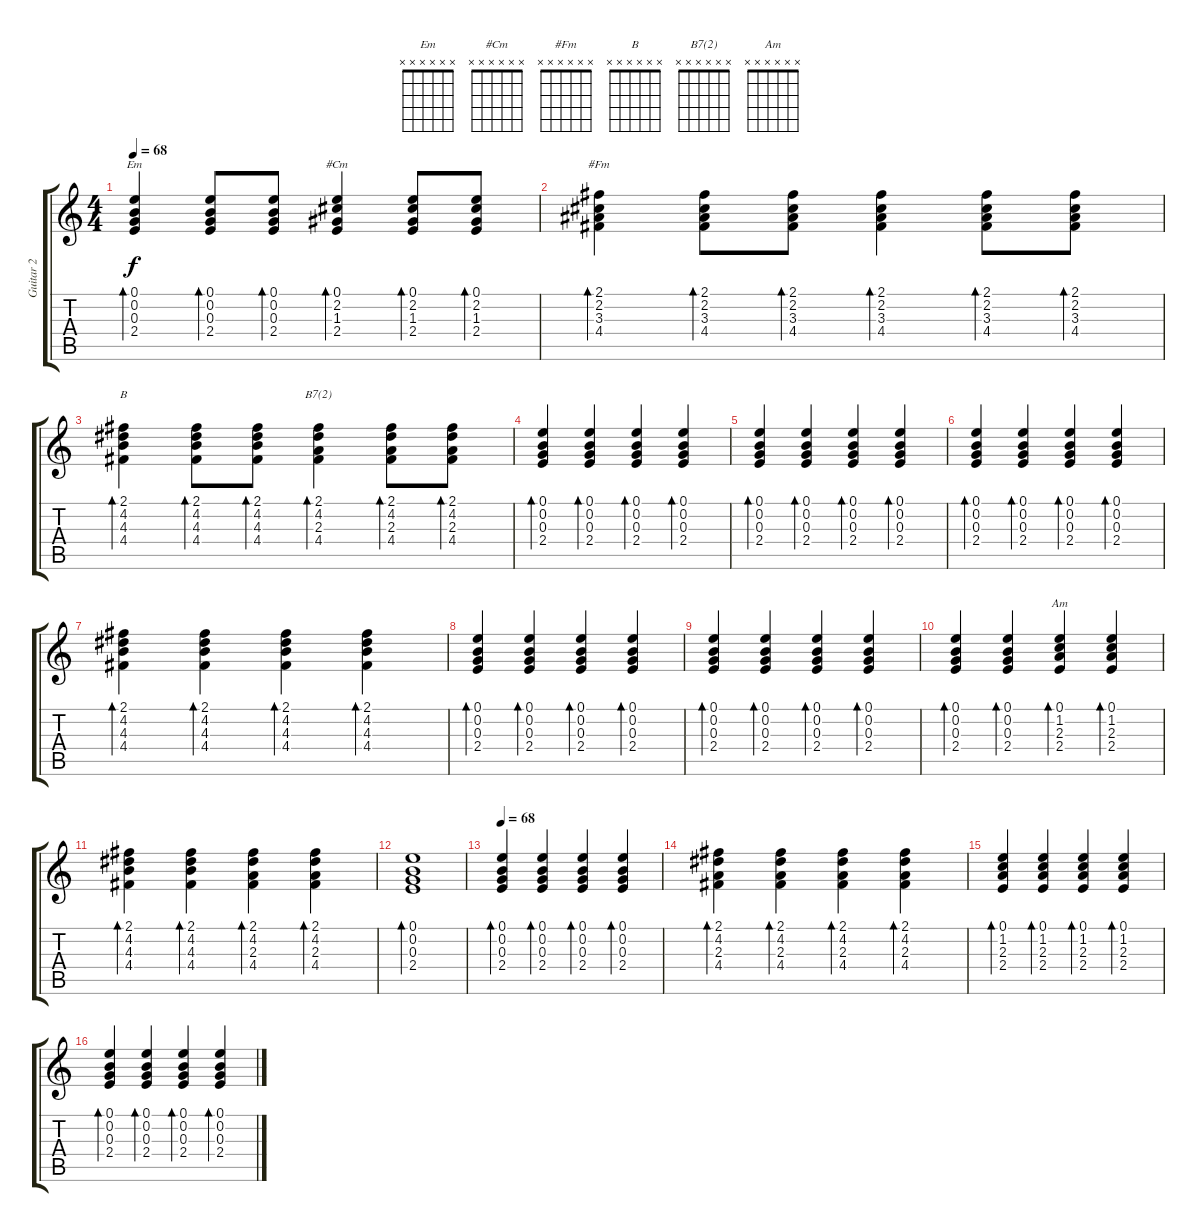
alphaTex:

\track ("Guitar 2" "Guitar 2") {instrument acousticguitarsteel}
\staff {score tabs}
\tuning (E4 B3 G3 D3 A2 E2) {hide}
\chord ("Em" x x x x x x) {firstfret 0}
\chord ("#Cm" x x x x x x) {firstfret 0}
\chord ("#Fm" x x x x x x) {firstfret 0}
\chord ("B" x x x x x x) {firstfret 0}
\chord ("B7(2)" x x x x x x) {firstfret 0}
\chord ("Am" x x x x x x) {firstfret 0}
\ts (4 4)
\tempo 68
\clef g2
\ks c
(0.1 0.2 0.3 2.4).4{bd 30 ch "Em" dy f} (0.1 0.2 0.3 2.4).8{bd 30} (0.1 0.2 0.3 2.4).8{bd 30} (0.1 2.2 1.3 2.4).4{bd 30 ch "#Cm"} (0.1 2.2 1.3 2.4).8{bd 30} (0.1 2.2 1.3 2.4).8{bd 30} |
(2.1 2.2 3.3 4.4).4{bd 30 ch "#Fm"} (2.1 2.2 3.3 4.4).8{bd 30} (2.1 2.2 3.3 4.4).8{bd 30} (2.1 2.2 3.3 4.4).4{bd 30} (2.1 2.2 3.3 4.4).8{bd 30} (2.1 2.2 3.3 4.4).8{bd 30} |
(2.1 4.2 4.3 4.4).4{bd 30 ch "B"} (2.1 4.2 4.3 4.4).8{bd 30} (2.1 4.2 4.3 4.4).8{bd 30} (2.1 4.2 2.3 4.4).4{bd 30 ch "B7(2)"} (2.1 4.2 2.3 4.4).8{bd 30} (2.1 4.2 2.3 4.4).8{bd 30} |
(0.1 0.2 0.3 2.4).4{bd 30} (0.1 0.2 0.3 2.4).4{bd 30} (0.1 0.2 0.3 2.4).4{bd 30} (0.1 0.2 0.3 2.4).4{bd 30} |
(0.1 0.2 0.3 2.4).4{bd 30} (0.1 0.2 0.3 2.4).4{bd 30} (0.1 0.2 0.3 2.4).4{bd 30} (0.1 0.2 0.3 2.4).4{bd 30} |
(0.1 0.2 0.3 2.4).4{bd 30} (0.1 0.2 0.3 2.4).4{bd 30} (0.1 0.2 0.3 2.4).4{bd 30} (0.1 0.2 0.3 2.4).4{bd 30} |
(2.1 4.2 4.3 4.4).4{bd 30} (2.1 4.2 4.3 4.4).4{bd 30} (2.1 4.2 4.3 4.4).4{bd 30} (2.1 4.2 4.3 4.4).4{bd 30} |
(0.1 0.2 0.3 2.4).4{bd 30} (0.1 0.2 0.3 2.4).4{bd 30} (0.1 0.2 0.3 2.4).4{bd 30} (0.1 0.2 0.3 2.4).4{bd 30} |
(0.1 0.2 0.3 2.4).4{bd 30} (0.1 0.2 0.3 2.4).4{bd 30} (0.1 0.2 0.3 2.4).4{bd 30} (0.1 0.2 0.3 2.4).4{bd 30} |
(0.1 0.2 0.3 2.4).4{bd 30} (0.1 0.2 0.3 2.4).4{bd 30} (0.1 1.2 2.3 2.4).4{bd 30 ch "Am"} (0.1 1.2 2.3 2.4).4{bd 30} |
(2.1 4.2 4.3 4.4).4{bd 30} (2.1 4.2 4.3 4.4).4{bd 30} (2.1 4.2 2.3 4.4).4{bd 30} (2.1 4.2 2.3 4.4).4{bd 30} |
(0.1 0.2 0.3 2.4).1{bd 120} |
\tempo 68
(0.1 0.2 0.3 2.4).4{bd 30} (0.1 0.2 0.3 2.4).4{bd 30} (0.1 0.2 0.3 2.4).4{bd 30} (0.1 0.2 0.3 2.4).4{bd 30} |
(2.1 4.2 2.3 4.4).4{bd 30} (2.1 4.2 2.3 4.4).4{bd 30} (2.1 4.2 2.3 4.4).4{bd 30} (2.1 4.2 2.3 4.4).4{bd 30} |
(0.1 1.2 2.3 2.4).4{bd 30} (0.1 1.2 2.3 2.4).4{bd 30} (0.1 1.2 2.3 2.4).4{bd 30} (0.1 1.2 2.3 2.4).4{bd 30} |
(0.1 0.2 0.3 2.4).4{bd 30} (0.1 0.2 0.3 2.4).4{bd 30} (0.1 0.2 0.3 2.4).4{bd 30} (0.1 0.2 0.3 2.4).4{bd 30}
